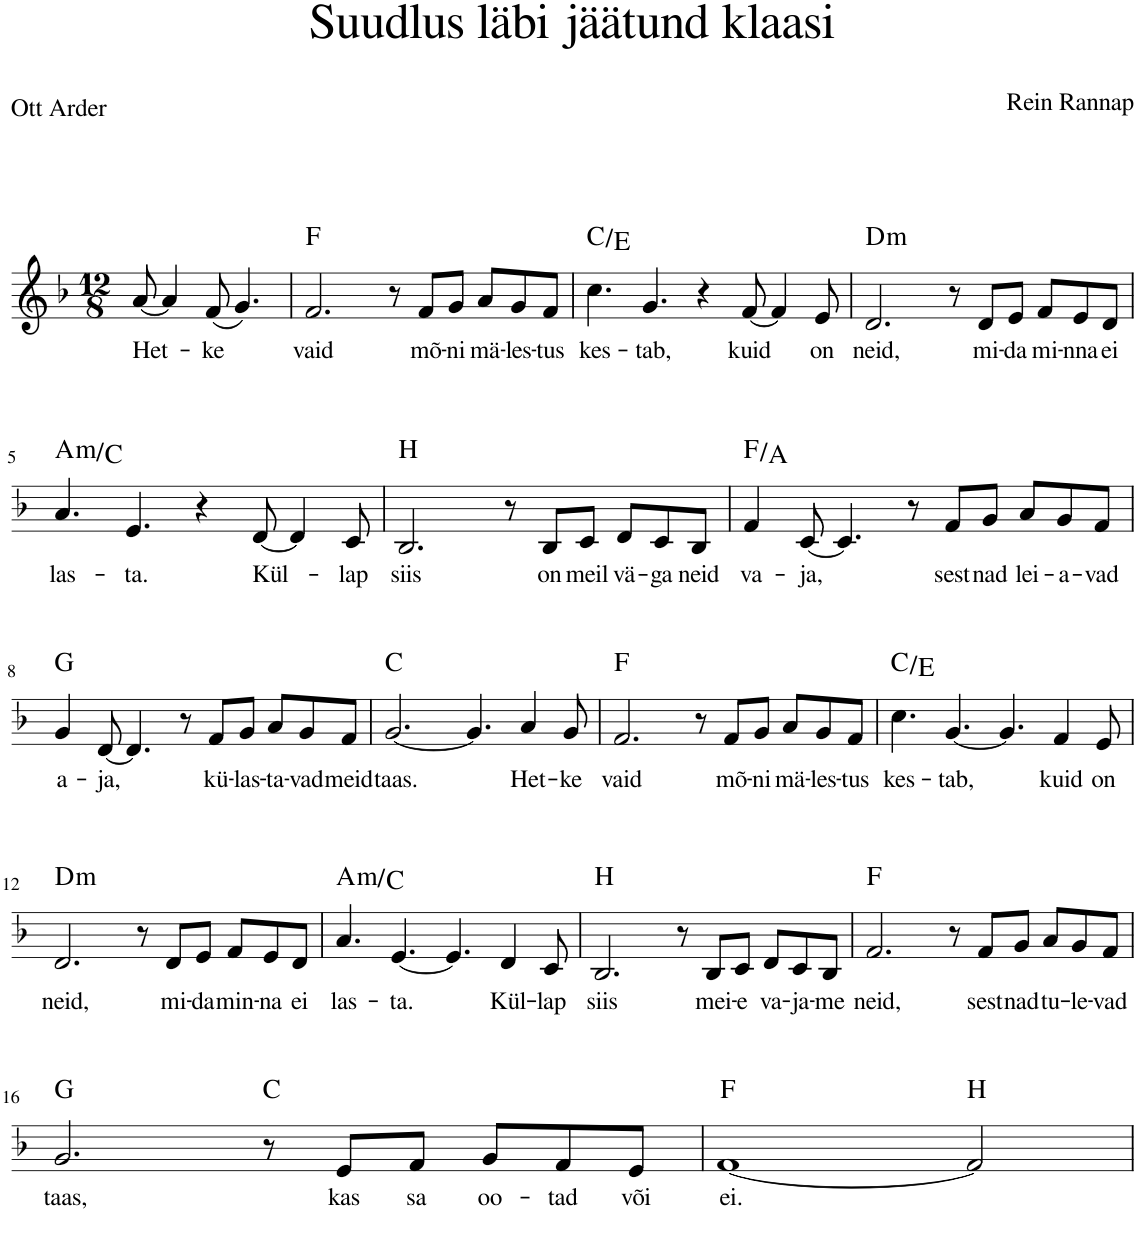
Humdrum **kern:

**kern	**text	**harte
*part1	*part1	*part1
*staff1	*staff1	*
*I"Piano	*	*
*I'Pno.	*	*
*clefG2	*	*
*k[b-]	*	*
*M12/8	*	*
=1	=1	=1
!	!LO:LY:b	!
[8a/	Het-	.
4a/]	.	.
!	!LO:LY:b	!
(8f/	-ke	.
4.g/)	.	.
=2	=2	=2
!	!LO:LY:b	!
2.f/	vaid	F:maj
8r	.	.
!	!LO:LY:b	!
8f/L	mõ-	.
!	!LO:LY:b	!
8g/J	-ni	.
!	!LO:LY:b	!
8a/L	mä-	.
!	!LO:LY:b	!
8g/	-les-	.
!	!LO:LY:b	!
8f/J	-tus	.
=3	=3	=3
!	!LO:LY:b	!
4.cc\	kes-	C:maj/3
!	!LO:LY:b	!
4.g/	-tab,	.
4r	.	.
!	!LO:LY:b	!
[8f/	kuid	.
4f/]	.	.
!	!LO:LY:b	!
8e/	on	.
=4	=4	=4
!	!LO:LY:b	!LO:H:kt=m
2.d/	neid,	D:min
8r	.	.
!	!LO:LY:b	!
8d/L	mi-	.
!	!LO:LY:b	!
8e/J	-da	.
!	!LO:LY:b	!
8f/L	mi-	.
!	!LO:LY:b	!
8e/	-nna	.
!	!LO:LY:b	!
8d/J	ei	.
!!LO:LB:g=z
=5	=5	=5
!	!LO:LY:b	!LO:H:kt=m
4.a/	las-	A:min/b3
!	!LO:LY:b	!
4.e/	-ta.	.
4r	.	.
!	!LO:LY:b	!
[8d/	Kül-	.
4d/]	.	.
!	!LO:LY:b	!
8c/	-lap	.
=6	=6	=6
!	!LO:LY:b	!LO:H:kt=H
2.B-/	siis	N
8r	.	.
!	!LO:LY:b	!
8B-/L	on	.
!	!LO:LY:b	!
8c/J	meil	.
!	!LO:LY:b	!
8d/L	vä-	.
!	!LO:LY:b	!
8c/	-ga	.
!	!LO:LY:b	!
8B-/J	neid	.
=7	=7	=7
!	!LO:LY:b	!
4f/	va-	F:maj/3
!	!LO:LY:b	!
[8c/	-ja,	.
4.c/]	.	.
8r	.	.
!	!LO:LY:b	!
8f/L	sest	.
!	!LO:LY:b	!
8g/J	nad	.
!	!LO:LY:b	!
8a/L	lei-	.
!	!LO:LY:b	!
8g/	-a-	.
!	!LO:LY:b	!
8f/J	-vad	.
!!LO:LB:g=z
=8	=8	=8
!	!LO:LY:b	!
4g/	a-	G:maj
!	!LO:LY:b	!
[8d/	-ja,	.
4.d/]	.	.
8r	.	.
!	!LO:LY:b	!
8f/L	kü-	.
!	!LO:LY:b	!
8g/J	-las-	.
!	!LO:LY:b	!
8a/L	-ta-	.
!	!LO:LY:b	!
8g/	-vad	.
!	!LO:LY:b	!
8f/J	meid	.
=9	=9	=9
!	!LO:LY:b	!
[2.g/	taas.	C:maj
4.g/]	.	.
!	!LO:LY:b	!
4a/	Het-	.
!	!LO:LY:b	!
8g/	-ke	.
=10	=10	=10
!	!LO:LY:b	!
2.f/	vaid	F:maj
8r	.	.
!	!LO:LY:b	!
8f/L	mõ-	.
!	!LO:LY:b	!
8g/J	-ni	.
!	!LO:LY:b	!
8a/L	mä-	.
!	!LO:LY:b	!
8g/	-les-	.
!	!LO:LY:b	!
8f/J	-tus	.
=11	=11	=11
!	!LO:LY:b	!
4.cc\	kes-	C:maj/3
!	!LO:LY:b	!
[4.g/	-tab,	.
4.g/]	.	.
!	!LO:LY:b	!
4f/	kuid	.
!	!LO:LY:b	!
8e/	on	.
!!LO:LB:g=z
=12	=12	=12
!	!LO:LY:b	!LO:H:kt=m
2.d/	neid,	D:min
8r	.	.
!	!LO:LY:b	!
8d/L	mi-	.
!	!LO:LY:b	!
8e/J	-da	.
!	!LO:LY:b	!
8f/L	min-	.
!	!LO:LY:b	!
8e/	-na	.
!	!LO:LY:b	!
8d/J	ei	.
=13	=13	=13
!	!LO:LY:b	!LO:H:kt=m
4.a/	las-	A:min/b3
!	!LO:LY:b	!
[4.e/	-ta.	.
4.e/]	.	.
!	!LO:LY:b	!
4d/	Kül-	.
!	!LO:LY:b	!
8c/	-lap	.
=14	=14	=14
!	!LO:LY:b	!LO:H:kt=H
2.B-/	siis	N
8r	.	.
!	!LO:LY:b	!
8B-/L	mei-	.
!	!LO:LY:b	!
8c/J	-e	.
!	!LO:LY:b	!
8d/L	va-	.
!	!LO:LY:b	!
8c/	-ja-	.
!	!LO:LY:b	!
8B-/J	-me	.
=15	=15	=15
!	!LO:LY:b	!
2.f/	neid,	F:maj
8r	.	.
!	!LO:LY:b	!
8f/L	sest	.
!	!LO:LY:b	!
8g/J	nad	.
!	!LO:LY:b	!
8a/L	tu-	.
!	!LO:LY:b	!
8g/	-le-	.
!	!LO:LY:b	!
8f/J	-vad	.
!!LO:LB:g=z
=16	=16	=16
!	!LO:LY:b	!
2.g/	taas,	G:maj
8r	.	C:maj
!	!LO:LY:b	!
8e/L	kas	.
!	!LO:LY:b	!
8f/J	sa	.
!	!LO:LY:b	!
8g/L	oo-	.
!	!LO:LY:b	!
8f/	-tad	.
!	!LO:LY:b	!
8e/J	või	.
=17	=17	=17
!	!LO:LY:b	!
[1f	ei.	F:maj
!	!	!LO:H:kt=H
2f/]	.	N
=	=	=
*-	*-	*-
